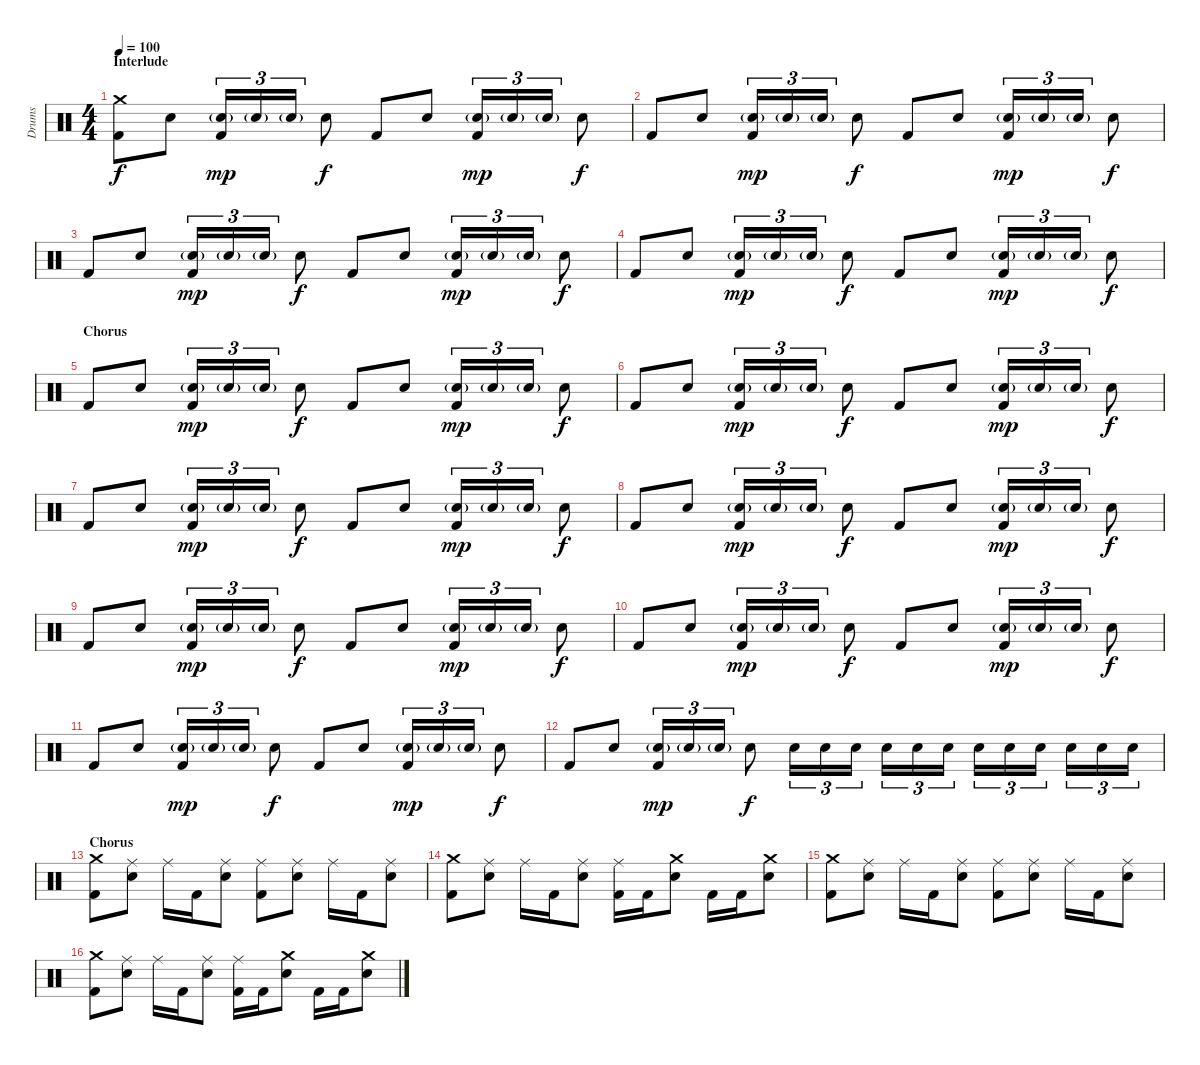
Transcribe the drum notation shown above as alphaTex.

\track ("Drums" "Drums") {instrument percussion}
\staff {score}
\articulation defaults
\ts (4 4)
\section ("" "Interlude")
\tempo 100
\clef neutral
\ks c
("Crash medium (hit)" "Kick (hit) 2").8{dy f} "Electric Snare (hit)".8 ("Electric Snare (hit)"{g} "Kick (hit) 2").16{tu (3 2) dy mp} "Electric Snare (hit)"{g}.16{tu (3 2)} "Electric Snare (hit)"{g}.16{tu (3 2)} "Electric Snare (hit)".8{dy f} "Kick (hit) 2".8 "Electric Snare (hit)".8 ("Electric Snare (hit)"{g} "Kick (hit) 2").16{tu (3 2) dy mp} "Electric Snare (hit)"{g}.16{tu (3 2)} "Electric Snare (hit)"{g}.16{tu (3 2)} "Electric Snare (hit)".8{dy f} |
"Kick (hit) 2".8 "Electric Snare (hit)".8 ("Electric Snare (hit)"{g} "Kick (hit) 2").16{tu (3 2) dy mp} "Electric Snare (hit)"{g}.16{tu (3 2)} "Electric Snare (hit)"{g}.16{tu (3 2)} "Electric Snare (hit)".8{dy f} "Kick (hit) 2".8 "Electric Snare (hit)".8 ("Electric Snare (hit)"{g} "Kick (hit) 2").16{tu (3 2) dy mp} "Electric Snare (hit)"{g}.16{tu (3 2)} "Electric Snare (hit)"{g}.16{tu (3 2)} "Electric Snare (hit)".8{dy f} |
"Kick (hit) 2".8 "Electric Snare (hit)".8 ("Electric Snare (hit)"{g} "Kick (hit) 2").16{tu (3 2) dy mp} "Electric Snare (hit)"{g}.16{tu (3 2)} "Electric Snare (hit)"{g}.16{tu (3 2)} "Electric Snare (hit)".8{dy f} "Kick (hit) 2".8 "Electric Snare (hit)".8 ("Electric Snare (hit)"{g} "Kick (hit) 2").16{tu (3 2) dy mp} "Electric Snare (hit)"{g}.16{tu (3 2)} "Electric Snare (hit)"{g}.16{tu (3 2)} "Electric Snare (hit)".8{dy f} |
"Kick (hit) 2".8 "Electric Snare (hit)".8 ("Electric Snare (hit)"{g} "Kick (hit) 2").16{tu (3 2) dy mp} "Electric Snare (hit)"{g}.16{tu (3 2)} "Electric Snare (hit)"{g}.16{tu (3 2)} "Electric Snare (hit)".8{dy f} "Kick (hit) 2".8 "Electric Snare (hit)".8 ("Electric Snare (hit)"{g} "Kick (hit) 2").16{tu (3 2) dy mp} "Electric Snare (hit)"{g}.16{tu (3 2)} "Electric Snare (hit)"{g}.16{tu (3 2)} "Electric Snare (hit)".8{dy f} |
\section ("" "Chorus")
"Kick (hit) 2".8 "Electric Snare (hit)".8 ("Electric Snare (hit)"{g} "Kick (hit) 2").16{tu (3 2) dy mp} "Electric Snare (hit)"{g}.16{tu (3 2)} "Electric Snare (hit)"{g}.16{tu (3 2)} "Electric Snare (hit)".8{dy f} "Kick (hit) 2".8 "Electric Snare (hit)".8 ("Electric Snare (hit)"{g} "Kick (hit) 2").16{tu (3 2) dy mp} "Electric Snare (hit)"{g}.16{tu (3 2)} "Electric Snare (hit)"{g}.16{tu (3 2)} "Electric Snare (hit)".8{dy f} |
"Kick (hit) 2".8 "Electric Snare (hit)".8 ("Electric Snare (hit)"{g} "Kick (hit) 2").16{tu (3 2) dy mp} "Electric Snare (hit)"{g}.16{tu (3 2)} "Electric Snare (hit)"{g}.16{tu (3 2)} "Electric Snare (hit)".8{dy f} "Kick (hit) 2".8 "Electric Snare (hit)".8 ("Electric Snare (hit)"{g} "Kick (hit) 2").16{tu (3 2) dy mp} "Electric Snare (hit)"{g}.16{tu (3 2)} "Electric Snare (hit)"{g}.16{tu (3 2)} "Electric Snare (hit)".8{dy f} |
"Kick (hit) 2".8 "Electric Snare (hit)".8 ("Electric Snare (hit)"{g} "Kick (hit) 2").16{tu (3 2) dy mp} "Electric Snare (hit)"{g}.16{tu (3 2)} "Electric Snare (hit)"{g}.16{tu (3 2)} "Electric Snare (hit)".8{dy f} "Kick (hit) 2".8 "Electric Snare (hit)".8 ("Electric Snare (hit)"{g} "Kick (hit) 2").16{tu (3 2) dy mp} "Electric Snare (hit)"{g}.16{tu (3 2)} "Electric Snare (hit)"{g}.16{tu (3 2)} "Electric Snare (hit)".8{dy f} |
"Kick (hit) 2".8 "Electric Snare (hit)".8 ("Electric Snare (hit)"{g} "Kick (hit) 2").16{tu (3 2) dy mp} "Electric Snare (hit)"{g}.16{tu (3 2)} "Electric Snare (hit)"{g}.16{tu (3 2)} "Electric Snare (hit)".8{dy f} "Kick (hit) 2".8 "Electric Snare (hit)".8 ("Electric Snare (hit)"{g} "Kick (hit) 2").16{tu (3 2) dy mp} "Electric Snare (hit)"{g}.16{tu (3 2)} "Electric Snare (hit)"{g}.16{tu (3 2)} "Electric Snare (hit)".8{dy f} |
"Kick (hit) 2".8 "Electric Snare (hit)".8 ("Electric Snare (hit)"{g} "Kick (hit) 2").16{tu (3 2) dy mp} "Electric Snare (hit)"{g}.16{tu (3 2)} "Electric Snare (hit)"{g}.16{tu (3 2)} "Electric Snare (hit)".8{dy f} "Kick (hit) 2".8 "Electric Snare (hit)".8 ("Electric Snare (hit)"{g} "Kick (hit) 2").16{tu (3 2) dy mp} "Electric Snare (hit)"{g}.16{tu (3 2)} "Electric Snare (hit)"{g}.16{tu (3 2)} "Electric Snare (hit)".8{dy f} |
"Kick (hit) 2".8 "Electric Snare (hit)".8 ("Electric Snare (hit)"{g} "Kick (hit) 2").16{tu (3 2) dy mp} "Electric Snare (hit)"{g}.16{tu (3 2)} "Electric Snare (hit)"{g}.16{tu (3 2)} "Electric Snare (hit)".8{dy f} "Kick (hit) 2".8 "Electric Snare (hit)".8 ("Electric Snare (hit)"{g} "Kick (hit) 2").16{tu (3 2) dy mp} "Electric Snare (hit)"{g}.16{tu (3 2)} "Electric Snare (hit)"{g}.16{tu (3 2)} "Electric Snare (hit)".8{dy f} |
"Kick (hit) 2".8 "Electric Snare (hit)".8 ("Electric Snare (hit)"{g} "Kick (hit) 2").16{tu (3 2) dy mp} "Electric Snare (hit)"{g}.16{tu (3 2)} "Electric Snare (hit)"{g}.16{tu (3 2)} "Electric Snare (hit)".8{dy f} "Kick (hit) 2".8 "Electric Snare (hit)".8 ("Electric Snare (hit)"{g} "Kick (hit) 2").16{tu (3 2) dy mp} "Electric Snare (hit)"{g}.16{tu (3 2)} "Electric Snare (hit)"{g}.16{tu (3 2)} "Electric Snare (hit)".8{dy f} |
"Kick (hit) 2".8 "Electric Snare (hit)".8 ("Electric Snare (hit)"{g} "Kick (hit) 2").16{tu (3 2) dy mp} "Electric Snare (hit)"{g}.16{tu (3 2)} "Electric Snare (hit)"{g}.16{tu (3 2)} "Electric Snare (hit)".8{dy f} "Electric Snare (hit)".16{tu (3 2)} "Electric Snare (hit)".16{tu (3 2)} "Electric Snare (hit)".16{tu (3 2)} "Electric Snare (hit)".16{tu (3 2)} "Electric Snare (hit)".16{tu (3 2)} "Electric Snare (hit)".16{tu (3 2)} "Electric Snare (hit)".16{tu (3 2)} "Electric Snare (hit)".16{tu (3 2)} "Electric Snare (hit)".16{tu (3 2)} "Electric Snare (hit)".16{tu (3 2)} "Electric Snare (hit)".16{tu (3 2)} "Electric Snare (hit)".16{tu (3 2)} |
\section ("" "Chorus")
("Crash medium (hit)" "Kick (hit) 2").8 ("Ride (middle)" "Electric Snare (hit)").8 "Ride (middle)".16 "Kick (hit) 2".16 ("Ride (middle)" "Electric Snare (hit)").8 ("Ride (middle)" "Kick (hit) 2").8 ("Ride (middle)" "Electric Snare (hit)").8 "Ride (middle)".16 "Kick (hit) 2".16 ("Ride (middle)" "Electric Snare (hit)").8 |
("Crash medium (hit)" "Kick (hit) 2").8 ("Ride (middle)" "Electric Snare (hit)").8 "Ride (middle)".16 "Kick (hit) 2".16 ("Ride (middle)" "Electric Snare (hit)").8 ("Ride (middle)" "Kick (hit) 2").16 "Kick (hit) 2".16 ("Crash medium (hit)" "Electric Snare (hit)").8 "Kick (hit) 2".16 "Kick (hit) 2".16 ("Crash medium (hit)" "Electric Snare (hit)").8 |
("Crash medium (hit)" "Kick (hit) 2").8 ("Ride (middle)" "Electric Snare (hit)").8 "Ride (middle)".16 "Kick (hit) 2".16 ("Ride (middle)" "Electric Snare (hit)").8 ("Ride (middle)" "Kick (hit) 2").8 ("Ride (middle)" "Electric Snare (hit)").8 "Ride (middle)".16 "Kick (hit) 2".16 ("Ride (middle)" "Electric Snare (hit)").8 |
("Crash medium (hit)" "Kick (hit) 2").8 ("Ride (middle)" "Electric Snare (hit)").8 "Ride (middle)".16 "Kick (hit) 2".16 ("Ride (middle)" "Electric Snare (hit)").8 ("Ride (middle)" "Kick (hit) 2").16 "Kick (hit) 2".16 ("Crash medium (hit)" "Electric Snare (hit)").8 "Kick (hit) 2".16 "Kick (hit) 2".16 ("Crash medium (hit)" "Electric Snare (hit)").8
